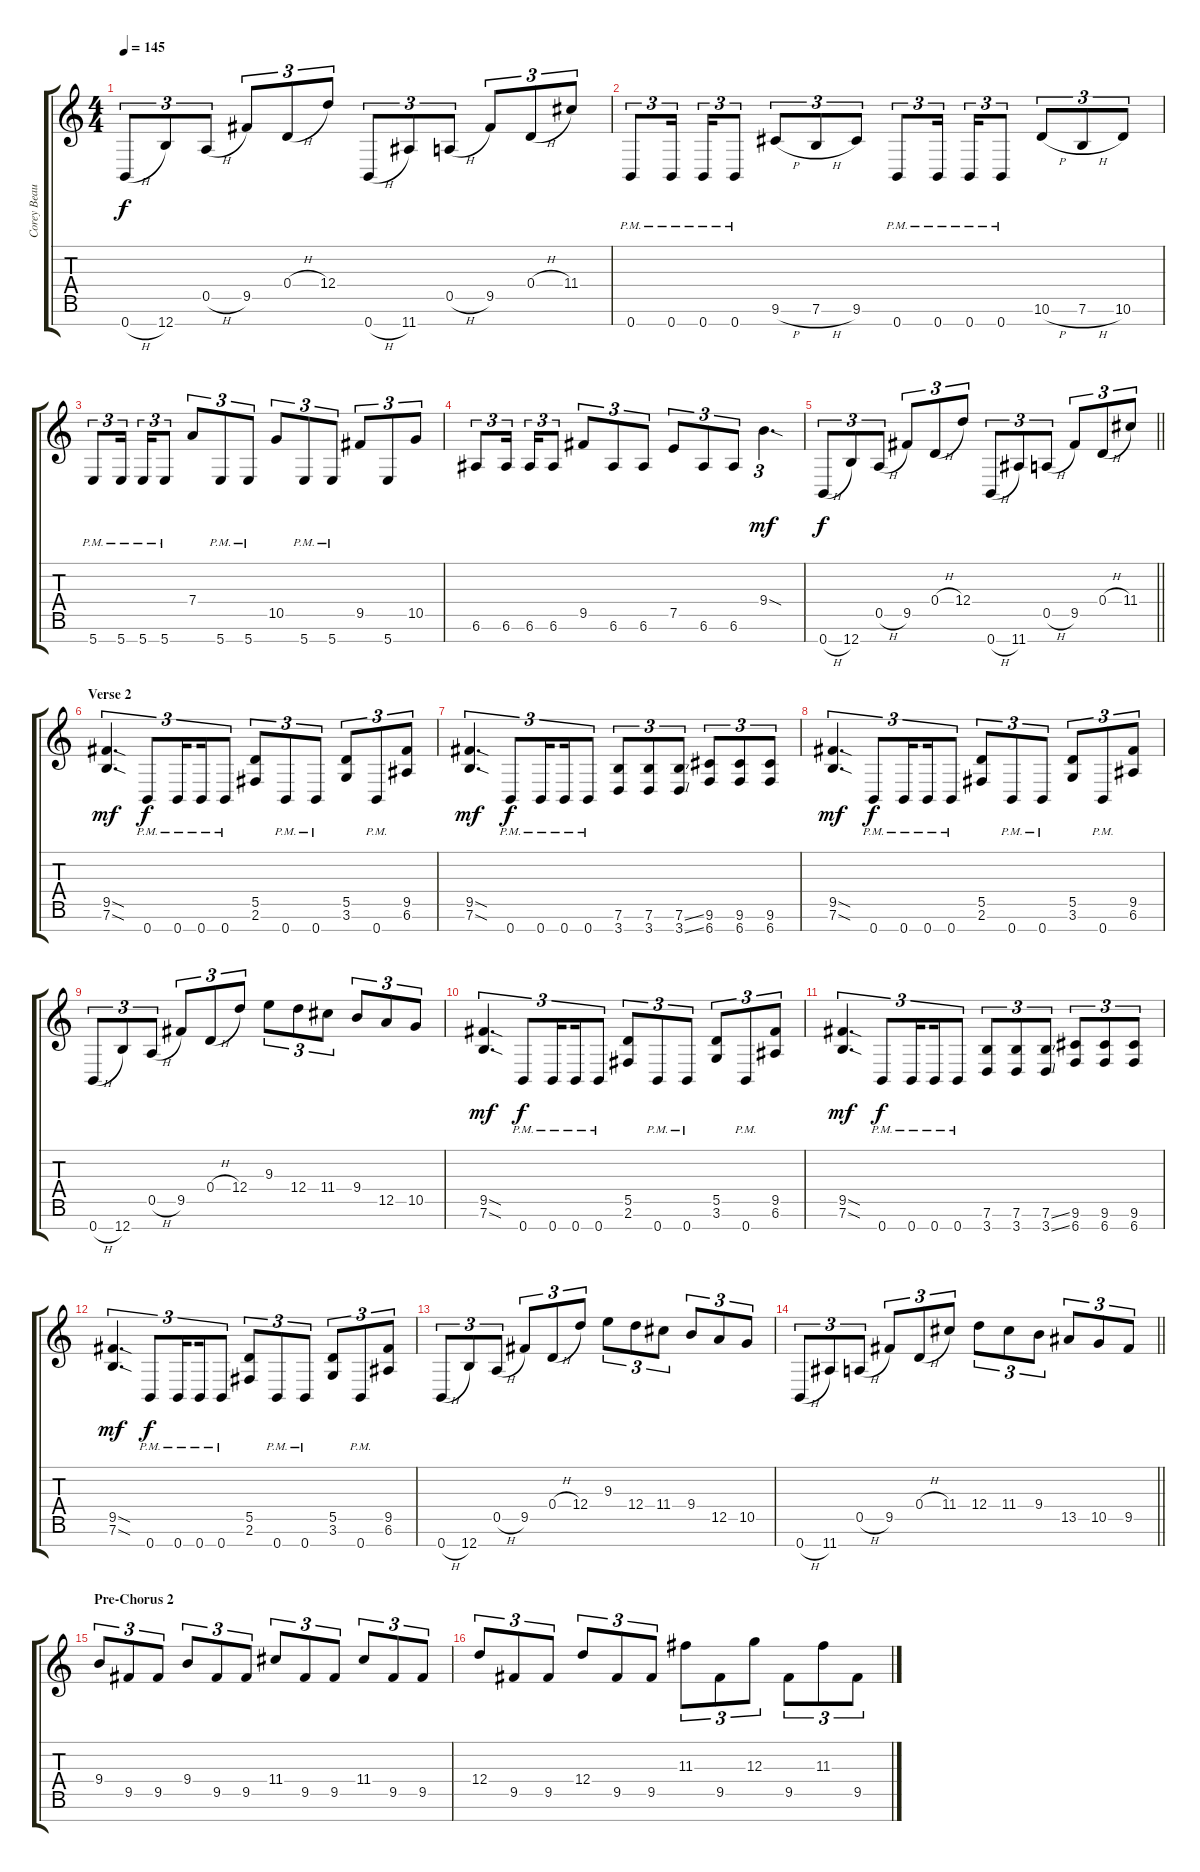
\track ("Corey Beaulieu" "Corey Beau") {instrument distortionguitar}
\staff {score tabs}
\tuning (E4 B3 G3 D3 A2 E2 B1) {hide}
\ts (4 4)
\tempo 145
\clef g2
\ks c
0.7{h}.8{tu (3 2) dy f} 12.7.8{tu (3 2)} 0.5{h}.8{tu (3 2)} 9.5.8{tu (3 2)} 0.4{h}.8{tu (3 2)} 12.4.8{tu (3 2)} 0.7{h}.8{tu (3 2)} 11.7.8{tu (3 2)} 0.5{h}.8{tu (3 2)} 9.5.8{tu (3 2)} 0.4{h}.8{tu (3 2)} 11.4.8{tu (3 2)} |
0.7{pm}.8{tu (3 2)} 0.7{pm}.16{tu (3 2) beam splitsecondary} 0.7{pm}.16{tu (3 2)} 0.7{pm}.8{tu (3 2)} 9.6{h}.8{tu (3 2)} 7.6{h}.8{tu (3 2)} 9.6.8{tu (3 2)} 0.7{pm}.8{tu (3 2)} 0.7{pm}.16{tu (3 2) beam splitsecondary} 0.7{pm}.16{tu (3 2)} 0.7{pm}.8{tu (3 2)} 10.6{h}.8{tu (3 2)} 7.6{h}.8{tu (3 2)} 10.6.8{tu (3 2)} |
5.7{pm}.8{tu (3 2)} 5.7{pm}.16{tu (3 2) beam splitsecondary} 5.7{pm}.16{tu (3 2)} 5.7{pm}.8{tu (3 2)} 7.4.8{tu (3 2)} 5.7{pm}.8{tu (3 2)} 5.7{pm}.8{tu (3 2)} 10.5.8{tu (3 2)} 5.7{pm}.8{tu (3 2)} 5.7{pm}.8{tu (3 2)} 9.5.8{tu (3 2)} 5.7.8{tu (3 2)} 10.5.8{tu (3 2)} |
6.6.8{tu (3 2)} 6.6.16{tu (3 2) beam splitsecondary} 6.6.16{tu (3 2)} 6.6.8{tu (3 2)} 9.5.8{tu (3 2)} 6.6.8{tu (3 2)} 6.6.8{tu (3 2)} 7.5.8{tu (3 2)} 6.6.8{tu (3 2)} 6.6.8{tu (3 2)} 9.4{sod}.4{d tu (3 2) dy mf} |
\barLineRight lightlight
0.7{h}.8{tu (3 2) dy f} 12.7.8{tu (3 2)} 0.5{h}.8{tu (3 2)} 9.5.8{tu (3 2)} 0.4{h}.8{tu (3 2)} 12.4.8{tu (3 2)} 0.7{h}.8{tu (3 2)} 11.7.8{tu (3 2)} 0.5{h}.8{tu (3 2)} 9.5.8{tu (3 2)} 0.4{h}.8{tu (3 2)} 11.4.8{tu (3 2)} |
\section ("" "Verse 2")
(9.5{sod} 7.6{sod}).4{d tu (3 2) dy mf} 0.7{pm}.8{tu (3 2) dy f} 0.7{pm}.16{tu (3 2) beam splitsecondary} 0.7{pm}.16{tu (3 2)} 0.7{pm}.8{tu (3 2)} (5.5 2.6).8{tu (3 2)} 0.7{pm}.8{tu (3 2)} 0.7{pm}.8{tu (3 2)} (5.5 3.6).8{tu (3 2)} 0.7{pm}.8{tu (3 2)} (9.5 6.6).8{tu (3 2)} |
(9.5{sod} 7.6{sod}).4{d tu (3 2) dy mf} 0.7{pm}.8{tu (3 2) dy f} 0.7{pm}.16{tu (3 2) beam splitsecondary} 0.7{pm}.16{tu (3 2)} 0.7{pm}.8{tu (3 2)} (7.6 3.7).8{tu (3 2)} (7.6 3.7).8{tu (3 2)} (7.6{ss} 3.7{ss}).8{tu (3 2)} (9.6 6.7).8{tu (3 2)} (9.6 6.7).8{tu (3 2)} (9.6 6.7).8{tu (3 2)} |
(9.5{sod} 7.6{sod}).4{d tu (3 2) dy mf} 0.7{pm}.8{tu (3 2) dy f} 0.7{pm}.16{tu (3 2) beam splitsecondary} 0.7{pm}.16{tu (3 2)} 0.7{pm}.8{tu (3 2)} (5.5 2.6).8{tu (3 2)} 0.7{pm}.8{tu (3 2)} 0.7{pm}.8{tu (3 2)} (5.5 3.6).8{tu (3 2)} 0.7{pm}.8{tu (3 2)} (9.5 6.6).8{tu (3 2)} |
0.7{h}.8{tu (3 2)} 12.7.8{tu (3 2)} 0.5{h}.8{tu (3 2)} 9.5.8{tu (3 2)} 0.4{h}.8{tu (3 2)} 12.4.8{tu (3 2)} 9.3.8{tu (3 2)} 12.4.8{tu (3 2)} 11.4.8{tu (3 2)} 9.4.8{tu (3 2)} 12.5.8{tu (3 2)} 10.5.8{tu (3 2)} |
(9.5{sod} 7.6{sod}).4{d tu (3 2) dy mf} 0.7{pm}.8{tu (3 2) dy f} 0.7{pm}.16{tu (3 2) beam splitsecondary} 0.7{pm}.16{tu (3 2)} 0.7{pm}.8{tu (3 2)} (5.5 2.6).8{tu (3 2)} 0.7{pm}.8{tu (3 2)} 0.7{pm}.8{tu (3 2)} (5.5 3.6).8{tu (3 2)} 0.7{pm}.8{tu (3 2)} (9.5 6.6).8{tu (3 2)} |
(9.5{sod} 7.6{sod}).4{d tu (3 2) dy mf} 0.7{pm}.8{tu (3 2) dy f} 0.7{pm}.16{tu (3 2) beam splitsecondary} 0.7{pm}.16{tu (3 2)} 0.7{pm}.8{tu (3 2)} (7.6 3.7).8{tu (3 2)} (7.6 3.7).8{tu (3 2)} (7.6{ss} 3.7{ss}).8{tu (3 2)} (9.6 6.7).8{tu (3 2)} (9.6 6.7).8{tu (3 2)} (9.6 6.7).8{tu (3 2)} |
(9.5{sod} 7.6{sod}).4{d tu (3 2) dy mf} 0.7{pm}.8{tu (3 2) dy f} 0.7{pm}.16{tu (3 2) beam splitsecondary} 0.7{pm}.16{tu (3 2)} 0.7{pm}.8{tu (3 2)} (5.5 2.6).8{tu (3 2)} 0.7{pm}.8{tu (3 2)} 0.7{pm}.8{tu (3 2)} (5.5 3.6).8{tu (3 2)} 0.7{pm}.8{tu (3 2)} (9.5 6.6).8{tu (3 2)} |
0.7{h}.8{tu (3 2)} 12.7.8{tu (3 2)} 0.5{h}.8{tu (3 2)} 9.5.8{tu (3 2)} 0.4{h}.8{tu (3 2)} 12.4.8{tu (3 2)} 9.3.8{tu (3 2)} 12.4.8{tu (3 2)} 11.4.8{tu (3 2)} 9.4.8{tu (3 2)} 12.5.8{tu (3 2)} 10.5.8{tu (3 2)} |
\barLineRight lightlight
0.7{h}.8{tu (3 2)} 11.7.8{tu (3 2)} 0.5{h}.8{tu (3 2)} 9.5.8{tu (3 2)} 0.4{h}.8{tu (3 2)} 11.4.8{tu (3 2)} 12.4.8{tu (3 2)} 11.4.8{tu (3 2)} 9.4.8{tu (3 2)} 13.5.8{tu (3 2)} 10.5.8{tu (3 2)} 9.5.8{tu (3 2)} |
\section ("" "Pre-Chorus 2")
9.4.8{tu (3 2)} 9.5.8{tu (3 2)} 9.5.8{tu (3 2)} 9.4.8{tu (3 2)} 9.5.8{tu (3 2)} 9.5.8{tu (3 2)} 11.4.8{tu (3 2)} 9.5.8{tu (3 2)} 9.5.8{tu (3 2)} 11.4.8{tu (3 2)} 9.5.8{tu (3 2)} 9.5.8{tu (3 2)} |
12.4.8{tu (3 2)} 9.5.8{tu (3 2)} 9.5.8{tu (3 2)} 12.4.8{tu (3 2)} 9.5.8{tu (3 2)} 9.5.8{tu (3 2)} 11.3.8{tu (3 2)} 9.5.8{tu (3 2)} 12.3.8{tu (3 2)} 9.5.8{tu (3 2)} 11.3.8{tu (3 2)} 9.5.8{tu (3 2)}
